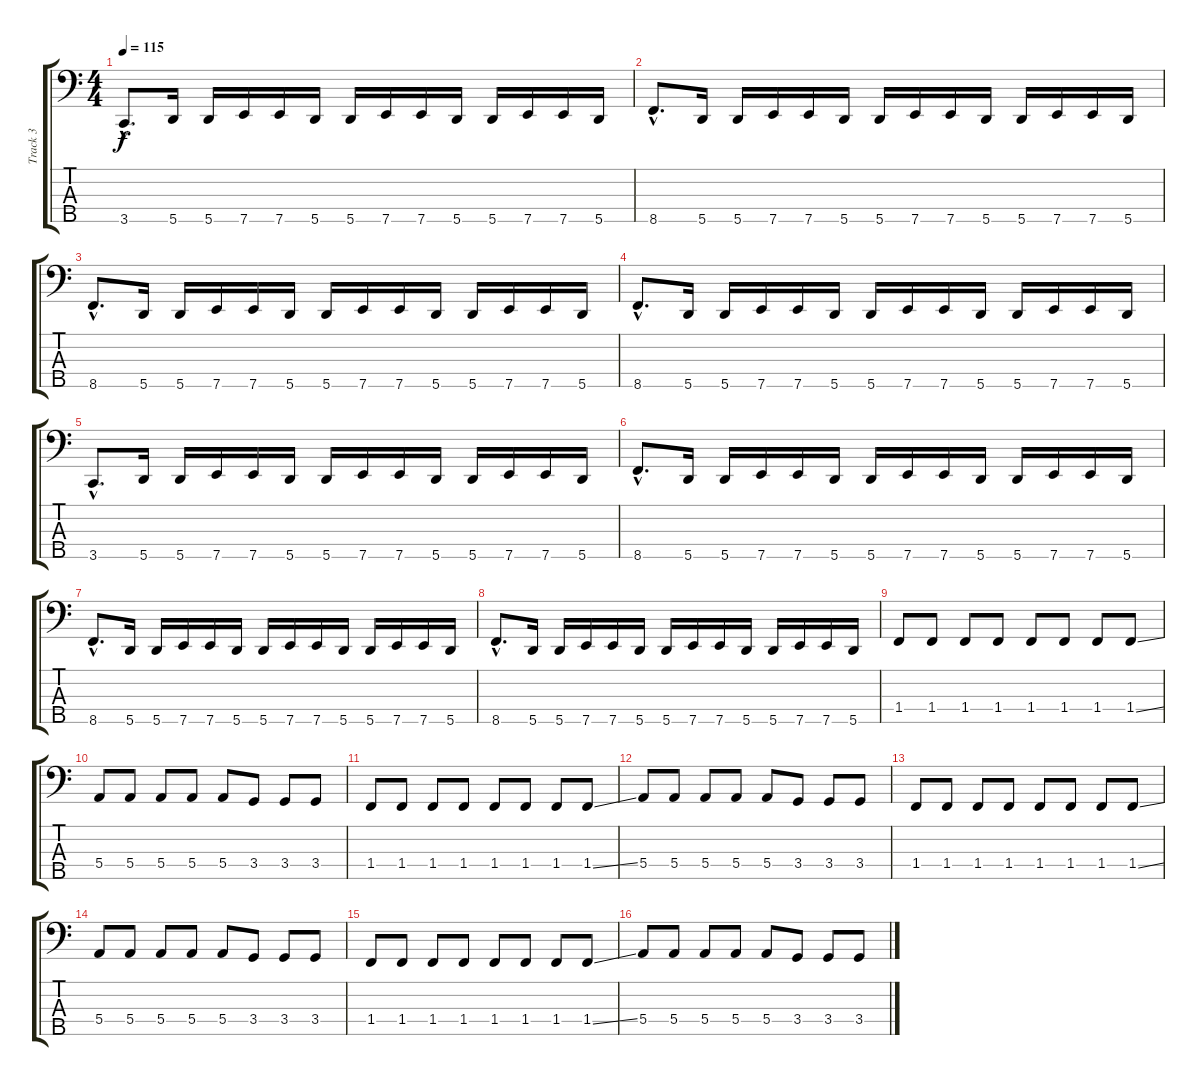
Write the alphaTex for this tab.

\track ("Track 3" "Track 3") {instrument electricbassfinger}
\staff {score tabs}
\tuning (G2 D2 A1 E1 A0) {hide}
\ts (4 4)
\tempo 115
\clef f4
\ks c
3.5{hac}.8{d dy f} 5.5.16 5.5.16 7.5.16 7.5.16 5.5.16 5.5.16 7.5.16 7.5.16 5.5.16 5.5.16 7.5.16 7.5.16 5.5.16 |
8.5{hac}.8{d} 5.5.16 5.5.16 7.5.16 7.5.16 5.5.16 5.5.16 7.5.16 7.5.16 5.5.16 5.5.16 7.5.16 7.5.16 5.5.16 |
8.5{hac}.8{d} 5.5.16 5.5.16 7.5.16 7.5.16 5.5.16 5.5.16 7.5.16 7.5.16 5.5.16 5.5.16 7.5.16 7.5.16 5.5.16 |
8.5{hac}.8{d} 5.5.16 5.5.16 7.5.16 7.5.16 5.5.16 5.5.16 7.5.16 7.5.16 5.5.16 5.5.16 7.5.16 7.5.16 5.5.16 |
3.5{hac}.8{d} 5.5.16 5.5.16 7.5.16 7.5.16 5.5.16 5.5.16 7.5.16 7.5.16 5.5.16 5.5.16 7.5.16 7.5.16 5.5.16 |
8.5{hac}.8{d} 5.5.16 5.5.16 7.5.16 7.5.16 5.5.16 5.5.16 7.5.16 7.5.16 5.5.16 5.5.16 7.5.16 7.5.16 5.5.16 |
8.5{hac}.8{d} 5.5.16 5.5.16 7.5.16 7.5.16 5.5.16 5.5.16 7.5.16 7.5.16 5.5.16 5.5.16 7.5.16 7.5.16 5.5.16 |
8.5{hac}.8{d} 5.5.16 5.5.16 7.5.16 7.5.16 5.5.16 5.5.16 7.5.16 7.5.16 5.5.16 5.5.16 7.5.16 7.5.16 5.5.16 |
1.4.8 1.4.8 1.4.8 1.4.8 1.4.8 1.4.8 1.4.8 1.4{ss}.8 |
5.4.8 5.4.8 5.4.8 5.4.8 5.4.8 3.4.8 3.4.8 3.4.8 |
1.4.8 1.4.8 1.4.8 1.4.8 1.4.8 1.4.8 1.4.8 1.4{ss}.8 |
5.4.8 5.4.8 5.4.8 5.4.8 5.4.8 3.4.8 3.4.8 3.4.8 |
1.4.8 1.4.8 1.4.8 1.4.8 1.4.8 1.4.8 1.4.8 1.4{ss}.8 |
5.4.8 5.4.8 5.4.8 5.4.8 5.4.8 3.4.8 3.4.8 3.4.8 |
1.4.8 1.4.8 1.4.8 1.4.8 1.4.8 1.4.8 1.4.8 1.4{ss}.8 |
5.4.8 5.4.8 5.4.8 5.4.8 5.4.8 3.4.8 3.4.8 3.4.8
